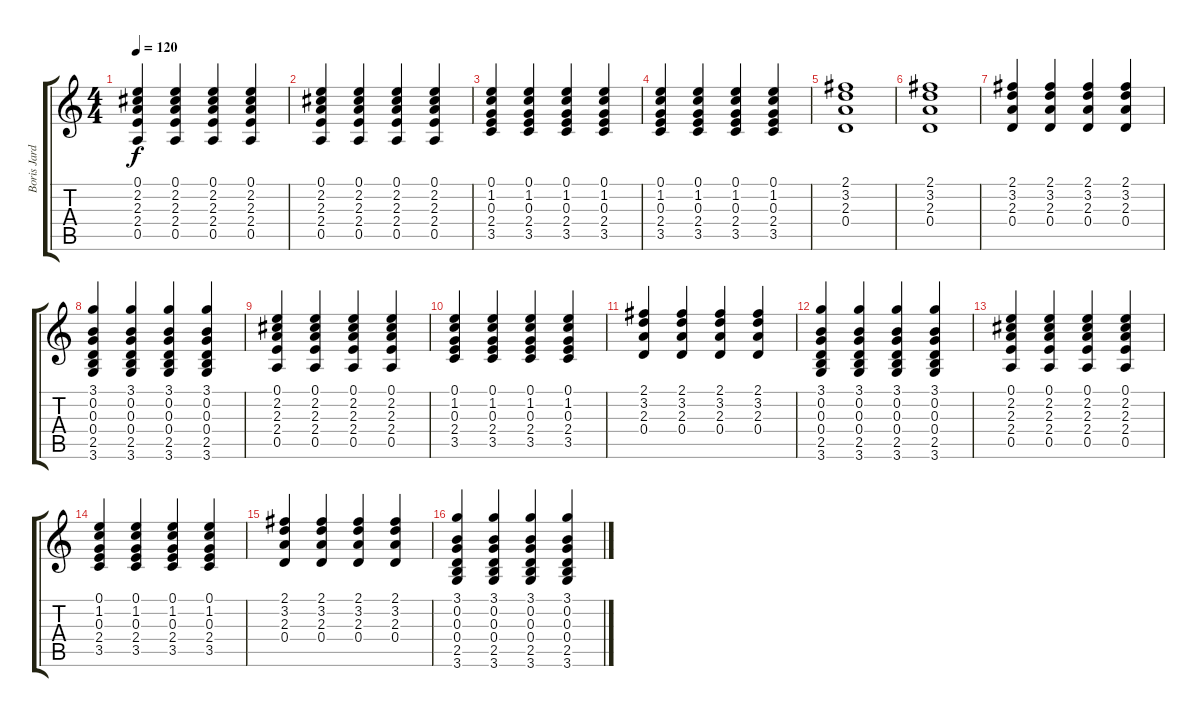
\track ("Boris Jardel" "Boris Jard") {instrument electricguitarjazz}
\staff {score tabs}
\tuning (E4 B3 G3 D3 A2 E2) {hide}
\ts (4 4)
\tempo 120
\clef g2
\ks c
(0.1 2.2 2.3 2.4 0.5).4{dy f} (0.1 2.2 2.3 2.4 0.5).4 (0.1 2.2 2.3 2.4 0.5).4 (0.1 2.2 2.3 2.4 0.5).4 |
(0.1 2.2 2.3 2.4 0.5).4 (0.1 2.2 2.3 2.4 0.5).4 (0.1 2.2 2.3 2.4 0.5).4 (0.1 2.2 2.3 2.4 0.5).4 |
(0.1 1.2 0.3 2.4 3.5).4 (0.1 1.2 0.3 2.4 3.5).4 (0.1 1.2 0.3 2.4 3.5).4 (0.1 1.2 0.3 2.4 3.5).4 |
(0.1 1.2 0.3 2.4 3.5).4 (0.1 1.2 0.3 2.4 3.5).4 (0.1 1.2 0.3 2.4 3.5).4 (0.1 1.2 0.3 2.4 3.5).4 |
(2.1 3.2 2.3 0.4).1 |
(2.1 3.2 2.3 0.4).1 |
(2.1 3.2 2.3 0.4).4 (2.1 3.2 2.3 0.4).4 (2.1 3.2 2.3 0.4).4 (2.1 3.2 2.3 0.4).4 |
(3.1 0.2 0.3 0.4 2.5 3.6).4 (3.1 0.2 0.3 0.4 2.5 3.6).4 (3.1 0.2 0.3 0.4 2.5 3.6).4 (3.1 0.2 0.3 0.4 2.5 3.6).4 |
(0.1 2.2 2.3 2.4 0.5).4 (0.1 2.2 2.3 2.4 0.5).4 (0.1 2.2 2.3 2.4 0.5).4 (0.1 2.2 2.3 2.4 0.5).4 |
(0.1 1.2 0.3 2.4 3.5).4 (0.1 1.2 0.3 2.4 3.5).4 (0.1 1.2 0.3 2.4 3.5).4 (0.1 1.2 0.3 2.4 3.5).4 |
(2.1 3.2 2.3 0.4).4 (2.1 3.2 2.3 0.4).4 (2.1 3.2 2.3 0.4).4 (2.1 3.2 2.3 0.4).4 |
(3.1 0.2 0.3 0.4 2.5 3.6).4 (3.1 0.2 0.3 0.4 2.5 3.6).4 (3.1 0.2 0.3 0.4 2.5 3.6).4 (3.1 0.2 0.3 0.4 2.5 3.6).4 |
(0.1 2.2 2.3 2.4 0.5).4 (0.1 2.2 2.3 2.4 0.5).4 (0.1 2.2 2.3 2.4 0.5).4 (0.1 2.2 2.3 2.4 0.5).4 |
(0.1 1.2 0.3 2.4 3.5).4 (0.1 1.2 0.3 2.4 3.5).4 (0.1 1.2 0.3 2.4 3.5).4 (0.1 1.2 0.3 2.4 3.5).4 |
(2.1 3.2 2.3 0.4).4 (2.1 3.2 2.3 0.4).4 (2.1 3.2 2.3 0.4).4 (2.1 3.2 2.3 0.4).4 |
(3.1 0.2 0.3 0.4 2.5 3.6).4 (3.1 0.2 0.3 0.4 2.5 3.6).4 (3.1 0.2 0.3 0.4 2.5 3.6).4 (3.1 0.2 0.3 0.4 2.5 3.6).4
